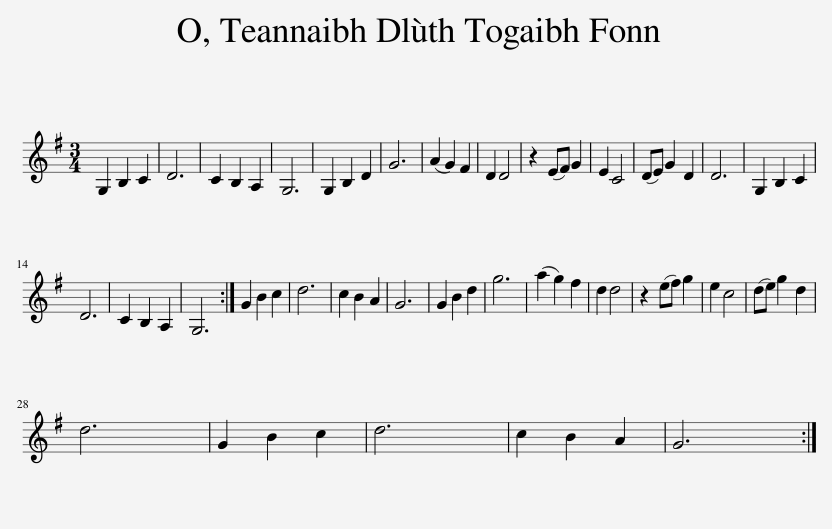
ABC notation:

X:1
L:1/8
M:3/4
I:linebreak $
K:G
V:1 treble
V:1
 G,2 B,2 C2 | D6 | C2 B,2 A,2 | G,6 | G,2 B,2 D2 | %5
 G6 | (A2 G2) F2 | D2 D4 | z2 (EF) G2 | E2 C4 | %10
 (DE) G2 D2 | D6 | G,2 B,2 C2 |$ D6 | C2 B,2 A,2 | %15
 G,6 :| G2 B2 c2 | d6 | c2 B2 A2 | G6 | %20
 G2 B2 d2 | g6 | (a2 g2) f2 | d2 d4 | z2 (ef) g2 | %25
 e2 c4 | (de) g2 d2 |$ d6 | G2 B2 c2 | d6 | %30
 c2 B2 A2 | G6 :| %32
